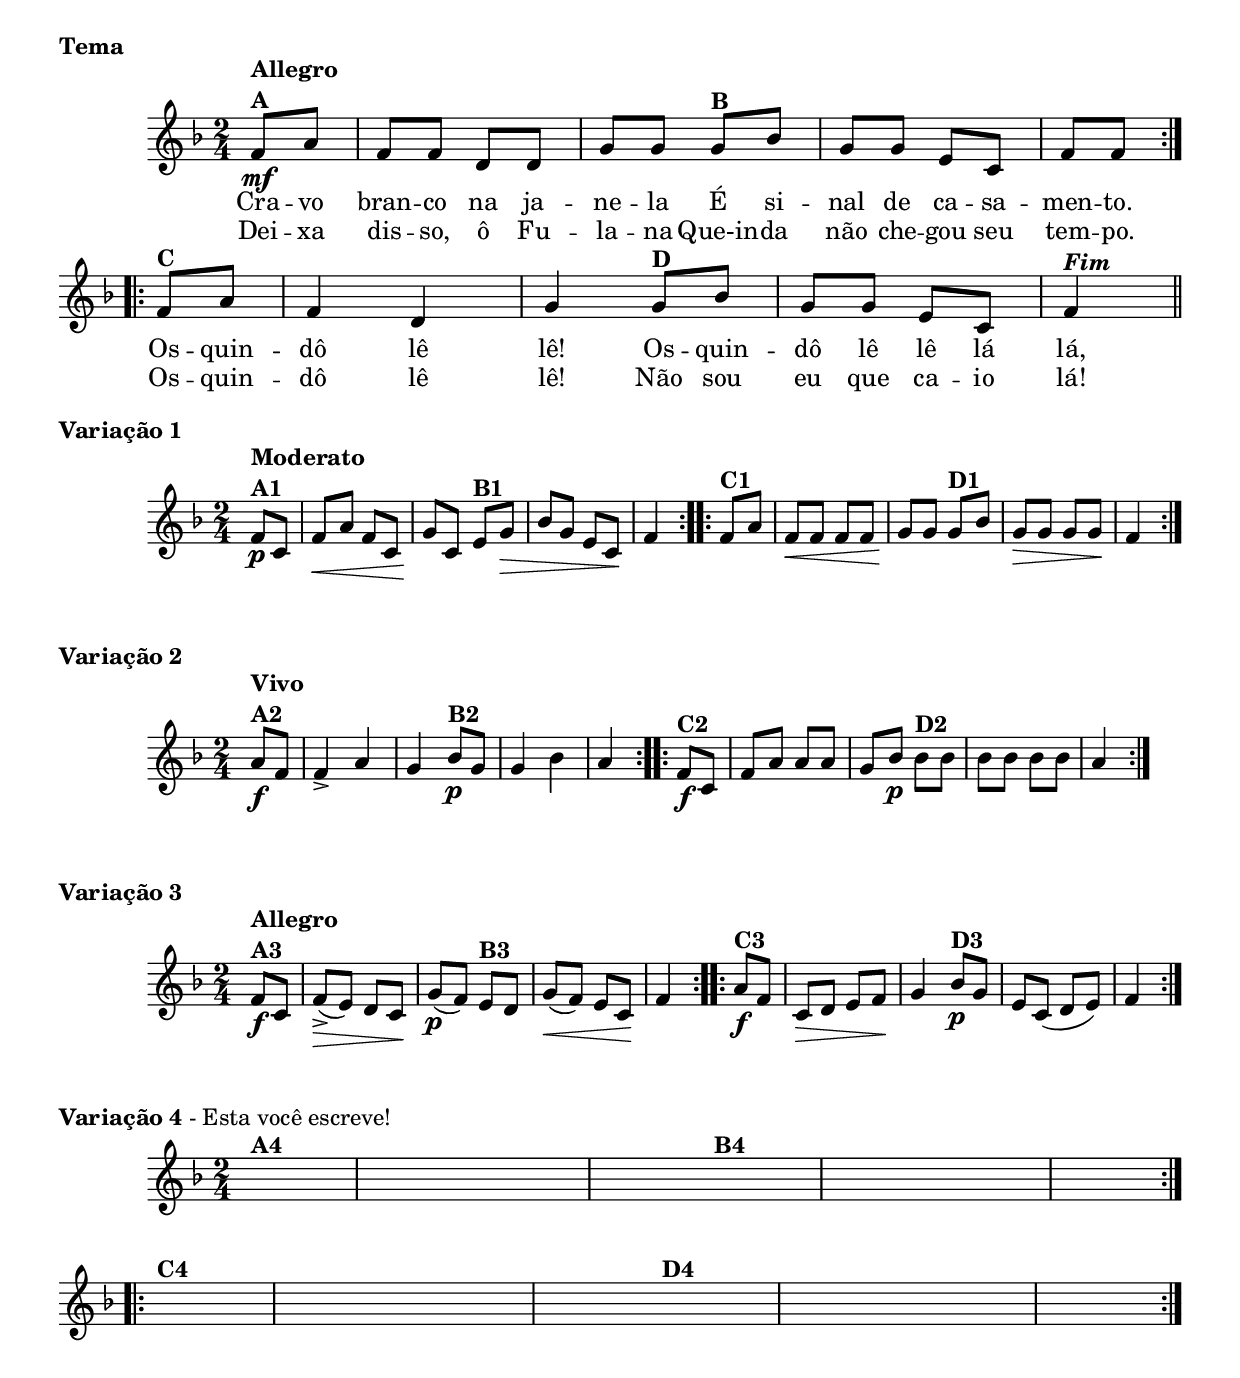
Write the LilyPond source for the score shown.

% -*- coding: utf-8 -*-

\version "2.16.0"

%%#(set-global-staff-size 16)

%\header {title = "Cravo branco na janela"}


\score{
  
<<
\override Score.BarNumber #'transparent = ##t

\context Voice = melody \relative c' {


\override Staff.TimeSignature #'style = #'()
\time 2/4
\key f \major
\partial 8*2

\repeat volta 2 {
	f8\mf^\markup {\column {\bold {Allegro  A}}} a 
	f f d d g g 
	g8^\markup {\bold B} bes g g e c f f 

}

\context Voice = verse {

\repeat volta 2 {
	f8^\markup {\bold C} a f4 d g
	g8^\markup {\bold D} bes g g e c f4^\markup  { \italic \bold Fim  }
\bar "||"
	}
\break

	}
	}

\lyricsto melody \context Lyrics = mainlyrics \lyricmode {
       	
	Cra8 -- vo bran -- co na ja  -- ne -- la
	É si -- nal de ca  -- sa -- men -- to.
	}

\lyricsto melody \context Lyrics = repeatlyrics \lyricmode {

	Dei -- xa dis8 -- so, ô Fu -- la -- na
	Que-in -- da não che -- gou seu tem -- po.
	}

\lyricsto verse \context Lyrics = mainlyrics \lyricmode {

	
	Os8 -- quin -- dô4 lê lê!
	Os8 -- quin -- dô lê lê lá lá,4 
	}

\lyricsto verse \context Lyrics = repeatlyrics \lyricmode {

	Os8 -- quin -- dô4 lê lê!
	Não8 sou eu que ca -- io lá!
\break
	}
   
    >>
\header {piece = \markup{ \bold Tema}    }

  }
  



\score {
    
\relative c'{
\override Staff.TimeSignature #'style = #'()
\time 2/4
\key f \major
\partial 8*2

\repeat volta 2 {
	f8\p^\markup {\column {\bold {Moderato  A1}}} c f\< a f c
	g'\! c, 
	e^\markup {\bold B1} g\> bes g 
	e c\! f4 

}

\repeat volta 2 {
	f8^\markup {\bold C1} a f\< f f f g\! g
	g8^\markup {\bold D1} bes g\> g g g\! f4
	}
	}

\header {piece = \markup { \bold {Variação 1}}}  

  	}


\score {
    
\relative c'{
\override Staff.TimeSignature #'style = #'()
\time 2/4
\key f \major
\partial 8*2

\repeat volta 2 {
	a'8\f^\markup {\column {\bold {Vivo  A2}}} f f4-> a g
	bes8\p^\markup {\bold B2} g g4 bes a4

}

\repeat volta 2 {
	f8\f^\markup {\bold C2 } c f a a a 
	g bes\p 
	bes^\markup {\bold D2} bes bes bes bes bes a4	
	}
	}

\header {piece = \markup { \bold {Variação 2}}}  

  	}


\score {
    
\relative c'{
\override Staff.TimeSignature #'style = #'()
\time 2/4
\key f \major
\partial 8*2

\repeat volta 2 {
	f8\f^\markup{\column {\bold {Allegro  A3}}} c f->\>( e) d c\!
	g'\p( f) 
	e^\markup {\bold B3} d g\<( f) e c\! f4

}

\repeat volta 2 {
	a8\f^\markup {\bold C3} f c\> d e f\! g4
	bes8\p^\markup {\bold D3} g e c( d e) f4
	}
	}

\header {piece = \markup { \bold {Variação 3}}}  

  	}


\score {
    
\relative c'{
\override Staff.TimeSignature #'style = #'()
\time 2/4
\key f \major
\partial 8*2
\hideNotes
\repeat volta 2 {
	f8^\markup {\bold A4 } c f e d c
	g f 
	e^\markup {\bold B4} d g f e c f4 

}
\break
\repeat volta 2 {
	a8^\markup {\bold C4} f c d e f g4
	bes8^\markup {\bold D4} g e c d e f4
	}
	}

\header {piece = \markup{ \bold Variação \bold 4 - Esta você escreve!}}  

}
